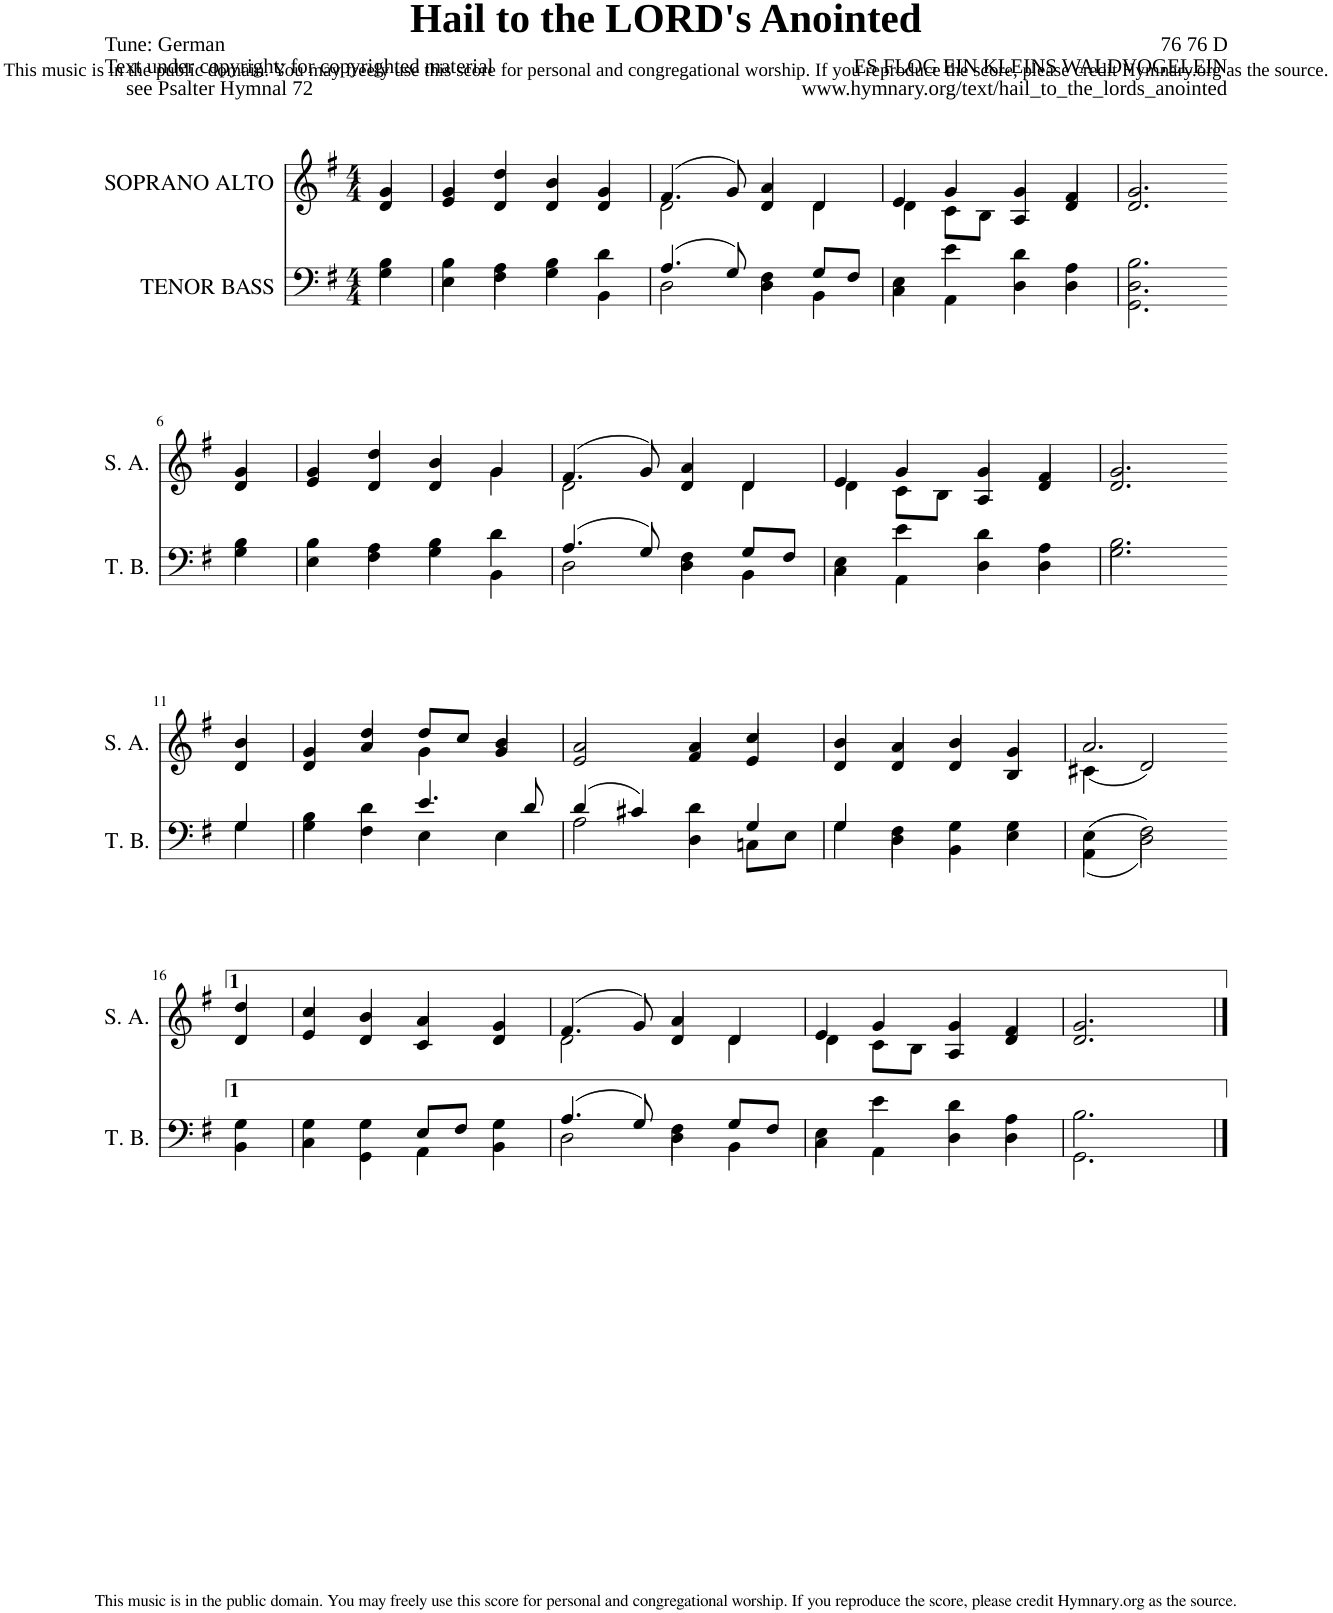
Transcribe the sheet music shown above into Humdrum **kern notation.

**kern	**kern
*part2	*part1
*staff2	*staff1
*I"TENOR BASS	*I"SOPRANO ALTO
*I'T. B.	*I'S. A.
*clefF4	*clefG2
*k[f#]	*k[f#]
*G:	*G:
*M4/4	*M4/4
=1	=1
*^	*^
4B\	4G\	4g/	4d/
=2	=2	=2	=2
4B\	4E\	4g/	4e/
4A\	4F#\	4dd/	4d/
4B\	4G\	4b/	4d/
4d\	4BB\	4g/	4d/
=3	=3	=3	=3
(4.A/	2D\	(4.f#/	2d\
8G/)	.	8g/)	.
4F#\	4D\	4a/	4d/
8G/L	4BB\	4d/	4d\
8F#/J	.	.	.
=4	=4	=4	=4
4E\	4C\	4e/	4d\
4e\	4AA\	4g/	8c\L
.	.	.	8B\J
4d\	4D\	4g/	4A/
4A\	4D\	4f#/	4d/
=5	=5	=5	=5
2.B\	2.GG\ 2.D\	2.g/	2.d/
!!LO:LB:g=z	!!
=6-	=6-	=6-	=6-
4B\	4G\	4g/	4d/
=7	=7	=7	=7
4B\	4E\	4g/	4e/
4A\	4F#\	4dd/	4d/
4B\	4G\	4b/	4d/
4d\	4BB\	4g/	4g\
=8	=8	=8	=8
(4.A/	2D\	(4.f#/	2d\
8G/)	.	8g/)	.
4F#\	4D\	4a/	4d/
8G/L	4BB\	4d/	4d\
8F#/J	.	.	.
=9	=9	=9	=9
4E\	4C\	4e/	4d\
4e\	4AA\	4g/	8c\L
.	.	.	8B\J
4d\	4D\	4g/	4A/
4A\	4D\	4f#/	4d/
=10	=10	=10	=10
2.B\	2.G\	2.g/	2.d/
!!LO:LB:g=z	!!
=11-	=11-	=11-	=11-
4G/	4G\	4b/	4d/
=12	=12	=12	=12
4B\	4G\	4g/	4d/
4d\	4F#\	4dd/	4a/
4.e/	4E\	8dd/L	4g\
.	.	8cc/J	.
.	4E\	4b/	4g/
8d/	.	.	.
=13	=13	=13	=13
(4d/	2A\	2a/	2e/
4c#X/)	.	.	.
4d\	4D\	4a/	4f#/
4G/	8Cn\L	4cc/	4e/
.	8E\J	.	.
=14	=14	=14	=14
4G/	4G\	4b/	4d/
4F#\	4D\	4a/	4d/
4G\	4BB\	4b/	4d/
4G\	4E\	4g/	4B/
=15	=15	=15	=15
(4E\	(4AA\	2.a/	(4c#X\
2F#\)	2D\)	.	2d/)
!!LO:LB:g=z	!!
=16-	=16-	=16-	=16-
4G\	4BB\	4dd/	4d/
=17	=17	=17	=17
4G\	4C\	4cc/	4e/
4G\	4GG\	4b/	4d/
8E/L	4AA\	4a/	4c/
8F#/J	.	.	.
4G\	4BB\	4g/	4d/
=18	=18	=18	=18
(4.A/	2D\	(4.f#/	2d\
8G/)	.	8g/)	.
4F#\	4D\	4a/	4d/
8G/L	4BB\	4d/	4d\
8F#/J	.	.	.
=19	=19	=19	=19
4E\	4C\	4e/	4d\
4e\	4AA\	4g/	8c\L
.	.	.	8B\J
4d\	4D\	4g/	4A/
4A\	4D\	4f#/	4d/
=20	=20	=20	=20
2.B\	2.GG\	2.g/	2.d/
4ryy	4ryy	4ryy	4ryy
*v	*v	*	*
*	*v	*v
==	==
*-	*-
